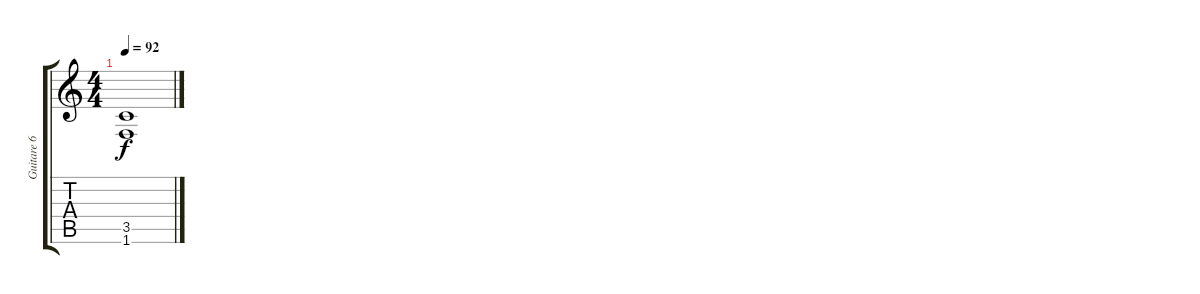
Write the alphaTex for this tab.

\track ("Guitare 6" "Guitare 6") {instrument overdrivenguitar}
\staff {score tabs}
\tuning (E4 B3 G3 D3 A2 E2) {hide}
\ts (4 4)
\tempo 92
\clef g2
\ks c
(3.5{t} 1.6{t}).1{dy f}
